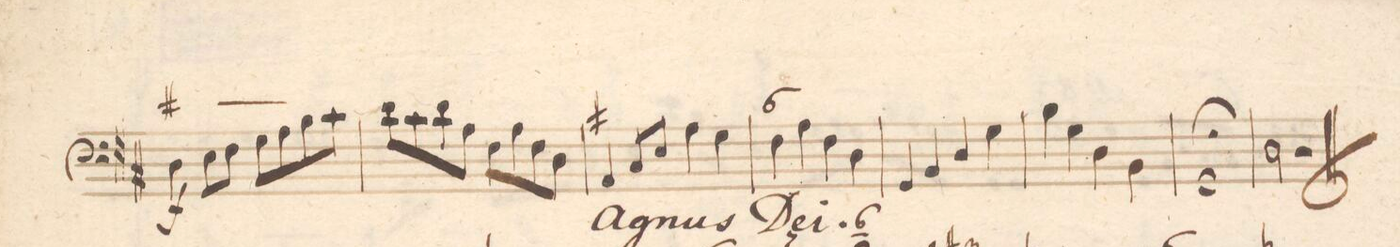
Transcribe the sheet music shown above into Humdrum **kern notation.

**kern	**fba	**dynam
*I"Organo	*	*
*clefF4	*	*
*k[f#c#]	*	*
*met(c|)	*	*
*M2/2	*	*
4D\	#	f
8E\L	_	.
8F#\J	.	.
8G\L	.	.
8A\	.	.
8B\	x	.
8c#\J	.	.
=116	=116	=116
8d\L	.	.
8c#\	.	.
8d\	.	.
8A\J	.	.
8F#\L	.	.
8A\	.	.
8F#\	.	.
8D\J	.	.
=117	=117	=117
4AA/	#	.
8C#/L	.	.
8E\J	.	.
4A\	.	.
4G\	.	.
=118	=118	=118
4F#\	6	.
4A\	.	.
4F#\	.	.
4D\	.	.
=119	=119	=119
4GG/	.	.
4BB/	.	.
4D\	.	.
4G\	.	.
=120	=120	=120
4B\	.	.
4G\	.	.
4D\	.	.
4BB/	.	.
=121	=121	=121
1GG/;	.	.
=122	=122	=122
2D\	.	.
2r	.	.
==	==	==
*-	*-	*-
